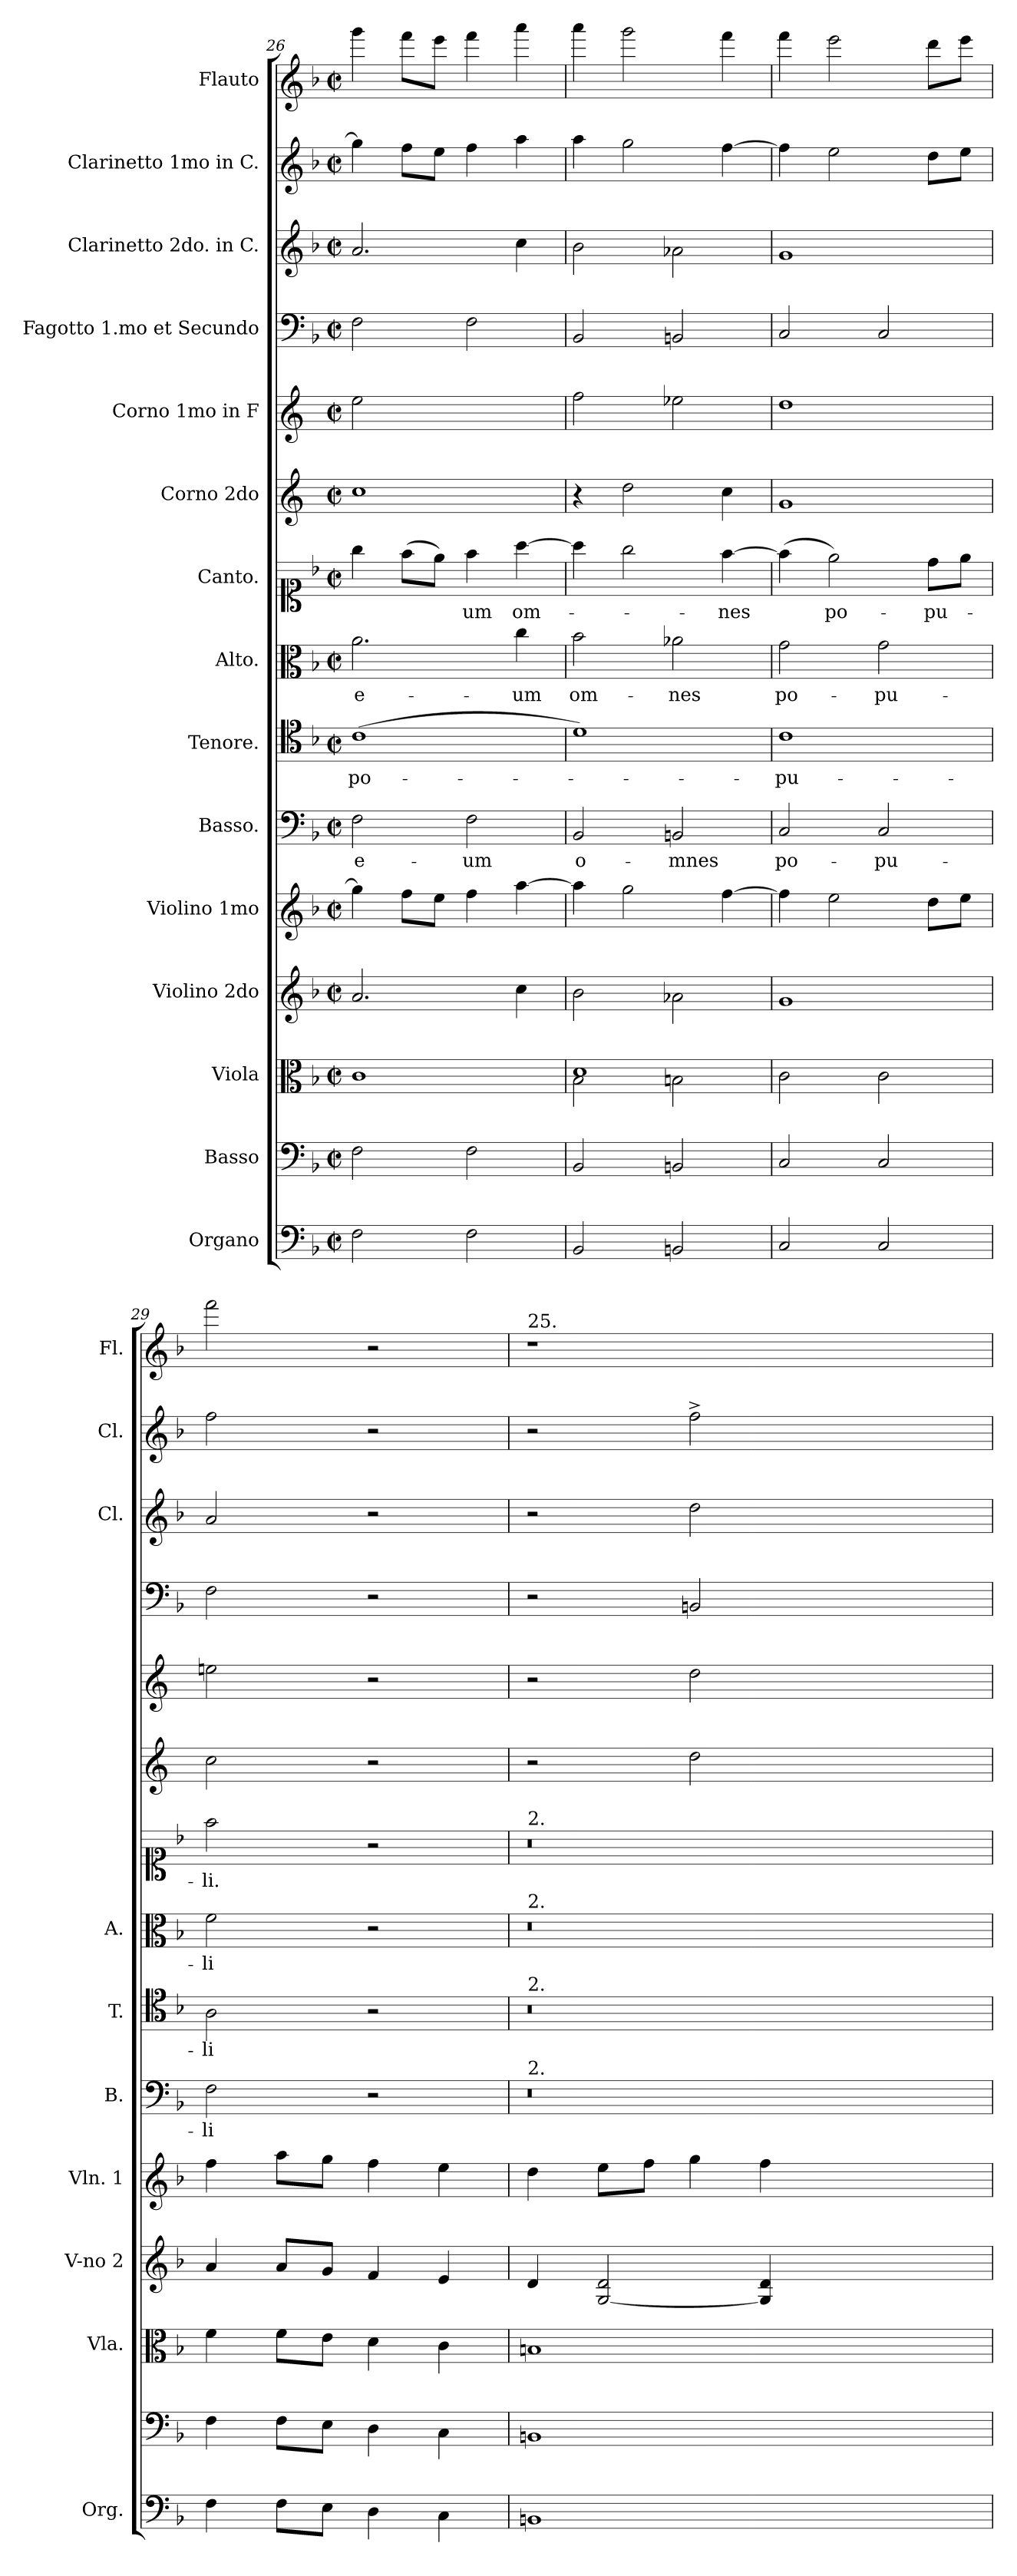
**kern	**kern	**kern	**kern	**kern	**kern	**text	**kern	**text	**kern	**text	**kern	**text	**kern	**kern	**kern	**kern	**kern	**kern
*part15	*part14	*part13	*part12	*part11	*part10	*part10	*part9	*part9	*part8	*part8	*part7	*part7	*part6	*part5	*part4	*part3	*part2	*part1
*staff15	*staff14	*staff13	*staff12	*staff11	*staff10	*staff10	*staff9	*staff9	*staff8	*staff8	*staff7	*staff7	*staff6	*staff5	*staff4	*staff3	*staff2	*staff1
*I"Organo	*I"Basso	*I"Viola	*I"Violino 2do	*I"Violino 1mo	*I"Basso.	*	*I"Tenore.	*	*I"Alto.	*	*I"Canto.	*	*I"Corno 2do	*I"Corno 1mo in F	*I"Fagotto 1.mo et Secundo	*I"Clarinetto 2do. in C.	*I"Clarinetto 1mo in C.	*I"Flauto
*I'Org.	*	*I'Vla.	*I'V-no 2	*I'Vln. 1	*I'B.	*	*I'T.	*	*I'A.	*	*	*	*	*	*	*I'Cl.	*I'Cl.	*I'Fl.
*clefF4	*clefF4	*clefC3	*clefG2	*clefG2	*clefF4	*	*clefC4	*	*clefC3	*	*clefC1	*	*clefG2	*clefG2	*clefF4	*clefG2	*clefG2	*clefG2
*	*	*	*	*	*	*	*	*	*	*	*	*	*ITrd4c7	*ITrd4c7	*	*	*	*
*k[b-]	*k[b-]	*k[b-]	*k[b-]	*k[b-]	*k[b-]	*	*k[b-]	*	*k[b-]	*	*k[b-]	*	*k[b-]	*k[b-]	*k[b-]	*k[b-]	*k[b-]	*k[b-]
*F:	*F:	*F:	*F:	*F:	*F:	*	*F:	*	*F:	*	*F:	*	*	*	*F:	*F:	*F:	*F:
*M2/2	*M2/2	*M2/2	*M2/2	*M2/2	*M2/2	*	*M2/2	*	*M2/2	*	*M2/2	*	*M2/2	*M2/2	*M2/2	*M2/2	*M2/2	*M2/2
*met(c|)	*met(c|)	*met(c|)	*met(c|)	*met(c|)	*met(c|)	*	*met(c|)	*	*met(c|)	*	*met(c|)	*	*met(c|)	*met(c|)	*met(c|)	*met(c|)	*met(c|)	*met(c|)
=26	=26	=26	=26	=26	=26	=26	=26	=26	=26	=26	=26	=26	=26	=26	=26	=26	=26	=26
!	!	!	!	!	!	!	!	!	!	!	!	!	!	!LO:N:vis=2	!	!	!	!
2F\	2F\	1c	2.a/	4gg\]	2F\	e-	(1c	po-	2.a\	e-	4gg\	.	1f	1a	2F\	2.a/	4gg\]	4ggg\
.	.	.	.	8ff\L	.	.	.	.	.	.	(8ff\L	.	.	.	.	.	8ff\L	8fff\L
.	.	.	.	8ee\J	.	.	.	.	.	.	8ee\J)	.	.	.	.	.	8ee\J	8eee\J
2F\	2F\	.	.	4ff\	2F\	-um	.	.	.	.	4ff\	-um	.	.	2F\	.	4ff\	4fff\
.	.	.	4cc\	[4aa\	.	.	.	.	4cc\	-um	[4aa\	om-	.	.	.	4cc\	4aa\	4aaa\
=27	=27	=27	=27	=27	=27	=27	=27	=27	=27	=27	=27	=27	=27	=27	=27	=27	=27	=27
*	*	*^	*	*	*	*	*	*	*	*	*	*	*	*	*	*	*	*
2BB-/	2BB-/	1d	2B-\	2b-\	4aa\]	2BB-/	o-	1d)	.	2b-\	om-	4aa\]	.	4r	2b-\	2BB-/	2b-\	4aa\	4aaa\
.	.	.	.	.	2gg\	.	.	.	.	.	.	2gg\	.	2g\	.	.	.	2gg\	2ggg\
2BBn/	2BBn/	.	2Bn\	2a-X\	.	2BBn/	-mnes	.	.	2a-X\	-nes	.	.	.	2a-X\	2BBn/	2a-X\	.	.
.	.	.	.	.	[4ff\	.	.	.	.	.	.	[4ff\	-nes	4f\	.	.	.	[4ff\	4fff\
*	*	*v	*v	*	*	*	*	*	*	*	*	*	*	*	*	*	*	*	*
=28	=28	=28	=28	=28	=28	=28	=28	=28	=28	=28	=28	=28	=28	=28	=28	=28	=28	=28
2C/	2C/	2c\	1g	4ff\]	2C/	po-	1c	-pu-	2g\	po-	(4ff\]	.	1c	1g	2C/	1g	4ff\]	4fff\
.	.	.	.	2ee\	.	.	.	.	.	.	2ee\)	po-	.	.	.	.	2ee\	2eee\
2C/	2C/	2c\	.	.	2C/	-pu-	.	.	2g\	-pu-	.	.	.	.	2C/	.	.	.
.	.	.	.	8dd\L	.	.	.	.	.	.	8dd\L	-pu-	.	.	.	.	8dd\L	8ddd\L
.	.	.	.	8ee\J	.	.	.	.	.	.	8ee\J	.	.	.	.	.	8ee\J	8eee\J
=29	=29	=29	=29	=29	=29	=29	=29	=29	=29	=29	=29	=29	=29	=29	=29	=29	=29	=29
4F\	4F\	4f\	4a/	4ff\	2F\	-li	2A\	-li	2f\	-li	2ff\	-li.	2f\	2an\	2F\	2a/	2ff\	2fff\
8F\L	8F\L	8f\L	8a/L	8aa\L	.	.	.	.	.	.	.	.	.	.	.	.	.	.
8E\J	8E\J	8e\J	8g/J	8gg\J	.	.	.	.	.	.	.	.	.	.	.	.	.	.
4D\	4D\	4d\	4f/	4ff\	2r	.	2r	.	2r	.	2r	.	2r	2r	2r	2r	2r	2r
4C\	4C\	4c\	4e/	4ee\	.	.	.	.	.	.	.	.	.	.	.	.	.	.
=30	=30	=30	=30	=30	=30	=30	=30	=30	=30	=30	=30	=30	=30	=30	=30	=30	=30	=30
!	!	!	!	!	!	!	!	!	!	!	!	!	!	!	!	!	!	!LO:TX:a:t=25.
!	!	!	!	!	!	!	!	!	!	!	!LO:TX:a:t=2.	!	!	!	!	!	!	!
!	!	!	!	!	!	!	!	!	!LO:TX:a:t=2.	!	!	!	!	!	!	!	!	!
!	!	!	!	!	!	!	!LO:TX:a:t=2.	!	!	!	!	!	!	!	!	!	!	!
!	!	!	!	!	!LO:TX:a:t=2.	!	!	!	!	!	!	!	!	!	!	!	!	!
1BBn	1BBn	1Bn	4d/	4dd\	0r	.	0r	.	0r	.	0r	.	2r	2r	2r	2r	2r	1r
.	.	.	[2G/ 2d/	8ee\L	.	.	.	.	.	.	.	.	.	.	.	.	.	.
.	.	.	.	8ff\J	.	.	.	.	.	.	.	.	.	.	.	.	.	.
.	.	.	.	4gg\	.	.	.	.	.	.	.	.	2g\	2g\	2BBn/	2dd\	2ff^<\	.
.	.	.	4G]/ 4d/	4ff\	.	.	.	.	.	.	.	.	.	.	.	.	.	.
1ryy	1ryy	1ryy	1ryy	1ryy	.	.	.	.	.	.	.	.	1ryy	1ryy	1ryy	1ryy	1ryy	1ryy
=	=	=	=	=	=	=	=	=	=	=	=	=	=	=	=	=	=	=
*-	*-	*-	*-	*-	*-	*-	*-	*-	*-	*-	*-	*-	*-	*-	*-	*-	*-	*-
